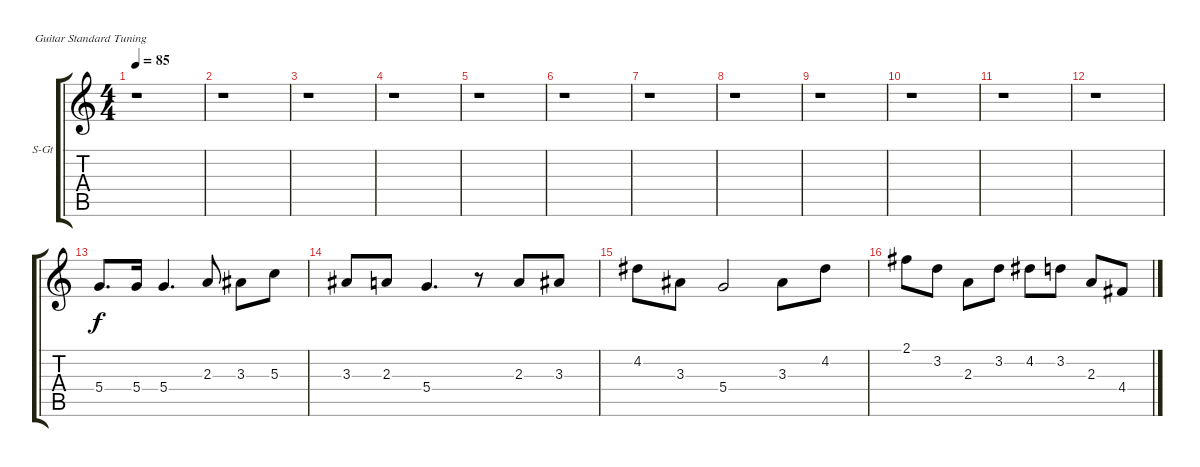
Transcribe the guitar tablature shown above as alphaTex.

\bracketExtendMode groupsimilarinstruments
\firstSystemTrackNameOrientation horizontal
\otherSystemsTrackNameOrientation horizontal
\track ("Guitar" "S-Gt") {instrument acousticguitarsteel}
\staff {score tabs}
\tuning (E4 B3 G3 D3 A2 E2)
\ts (4 4)
\tempo 85
\clef g2
\ks c
r.1{dy f instrument acousticguitarsteel} |
r.1 |
r.1 |
r.1 |
r.1 |
r.1 |
r.1 |
r.1 |
r.1 |
r.1 |
r.1 |
r.1 |
5.4.8{d} 5.4.16 5.4.4{d} 2.3.8 3.3.8 5.3.8 |
3.3.8 2.3.8 5.4.4{d} r.8 2.3.8 3.3.8 |
4.2.8 3.3.8 5.4.2 3.3.8 4.2.8 |
2.1.8 3.2.8 2.3.8 3.2.8 4.2.8 3.2.8 2.3.8 4.4.8
